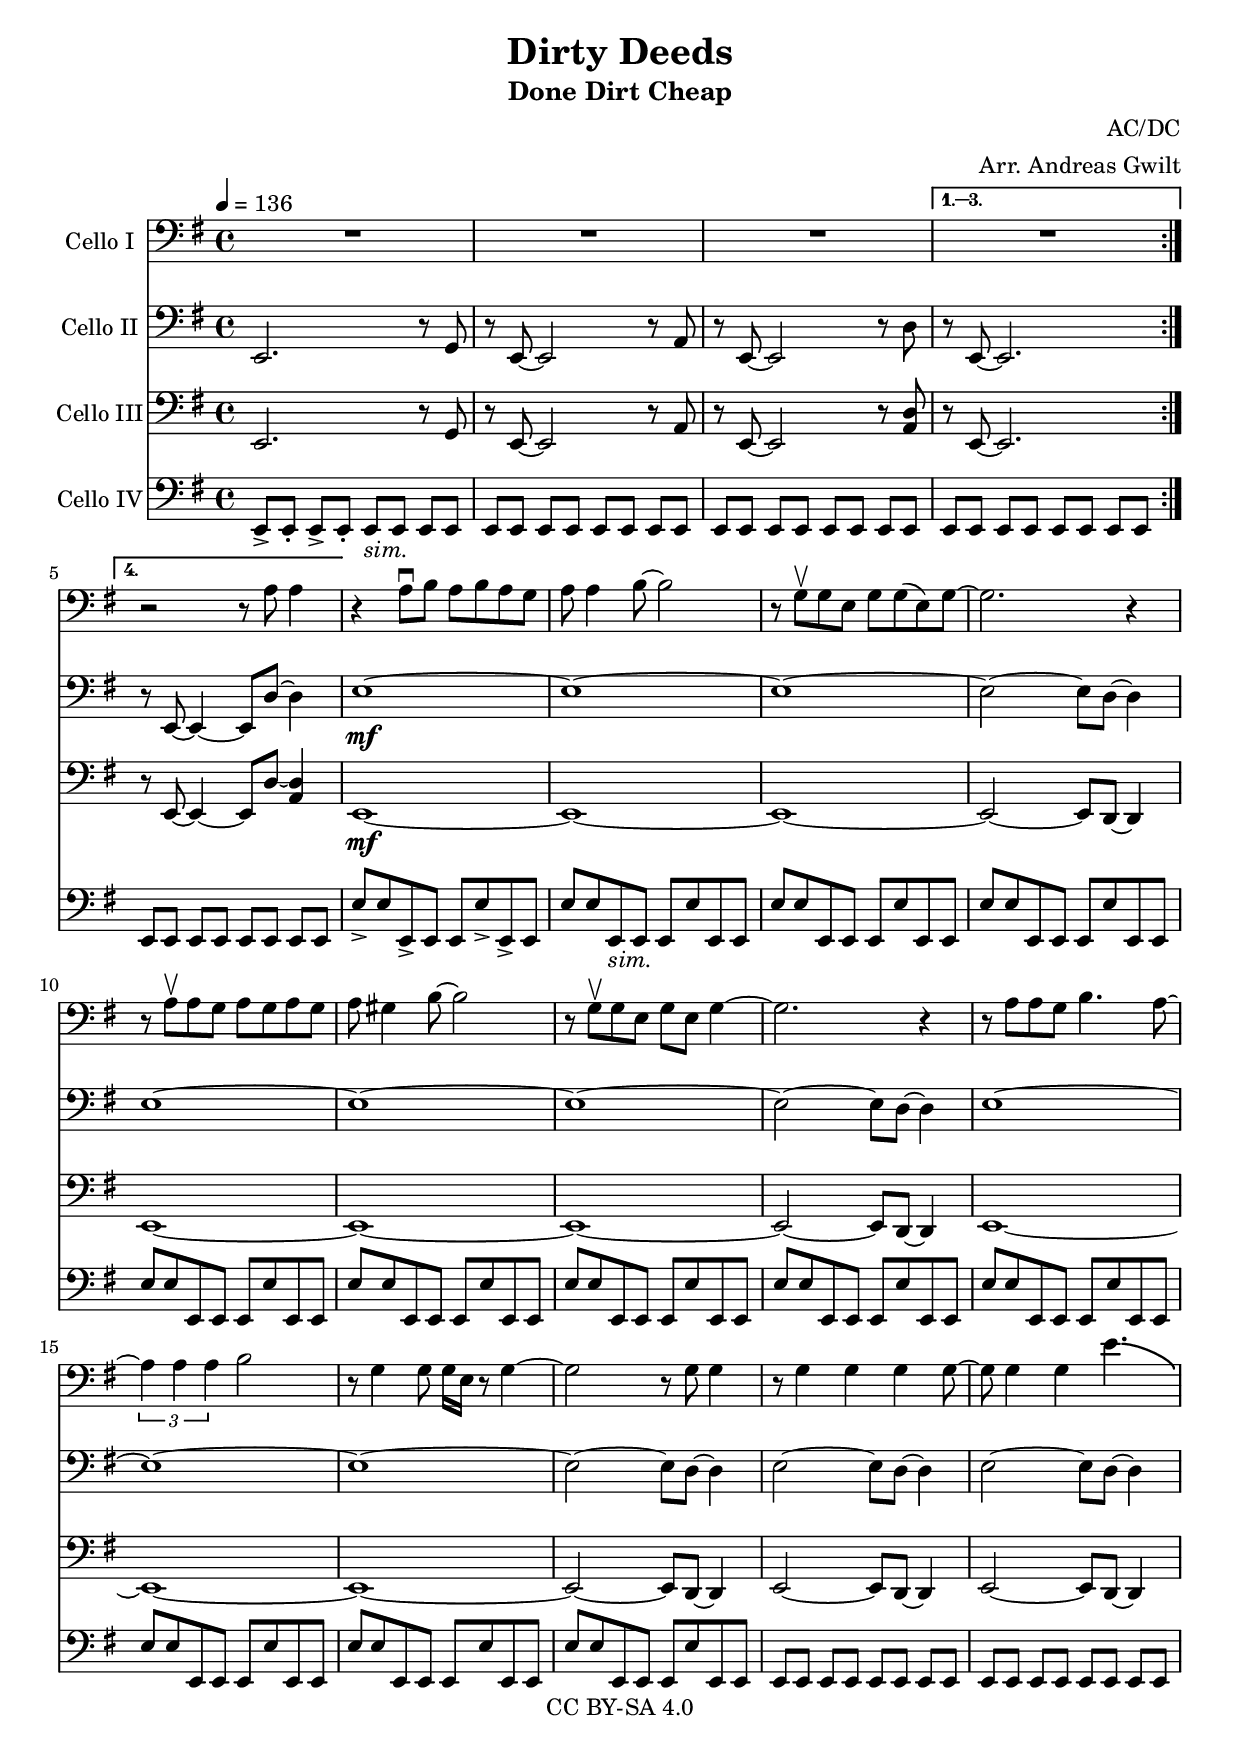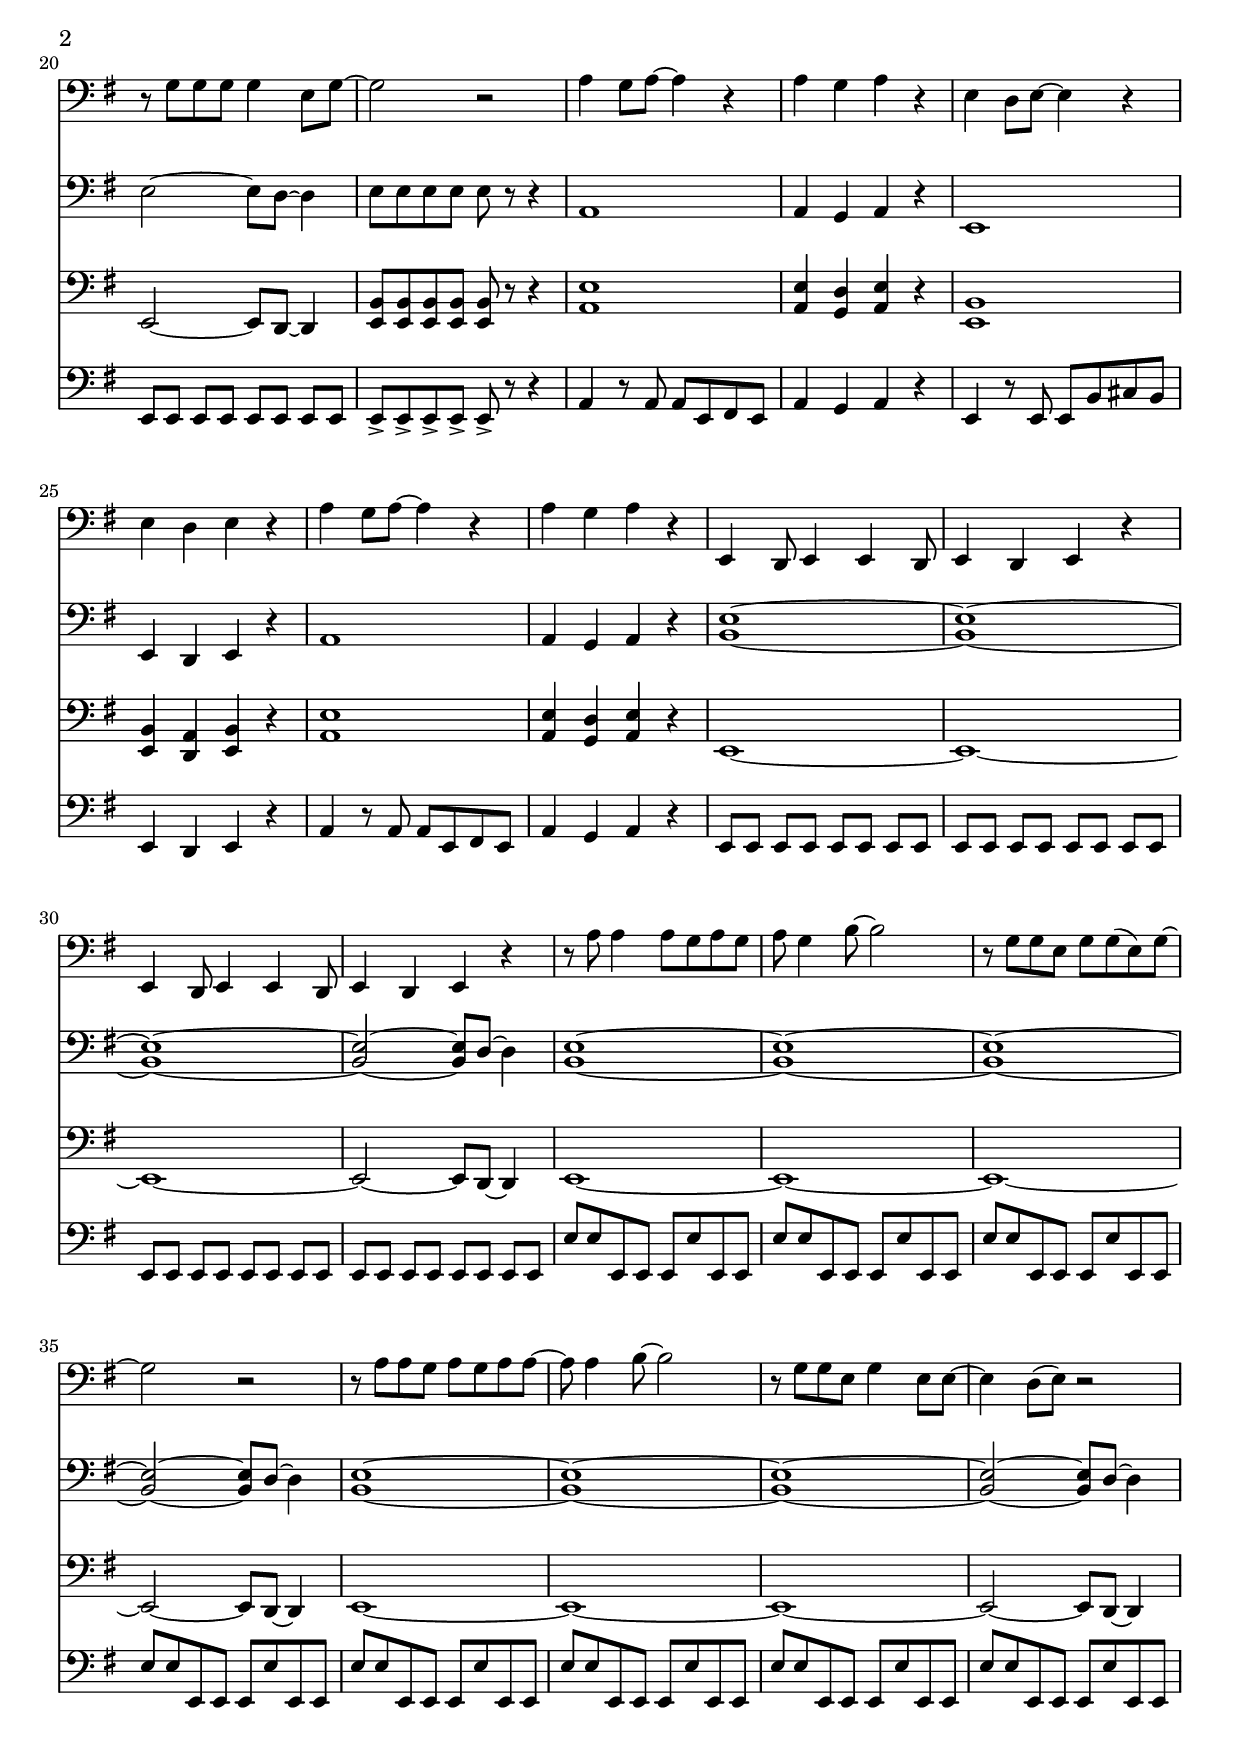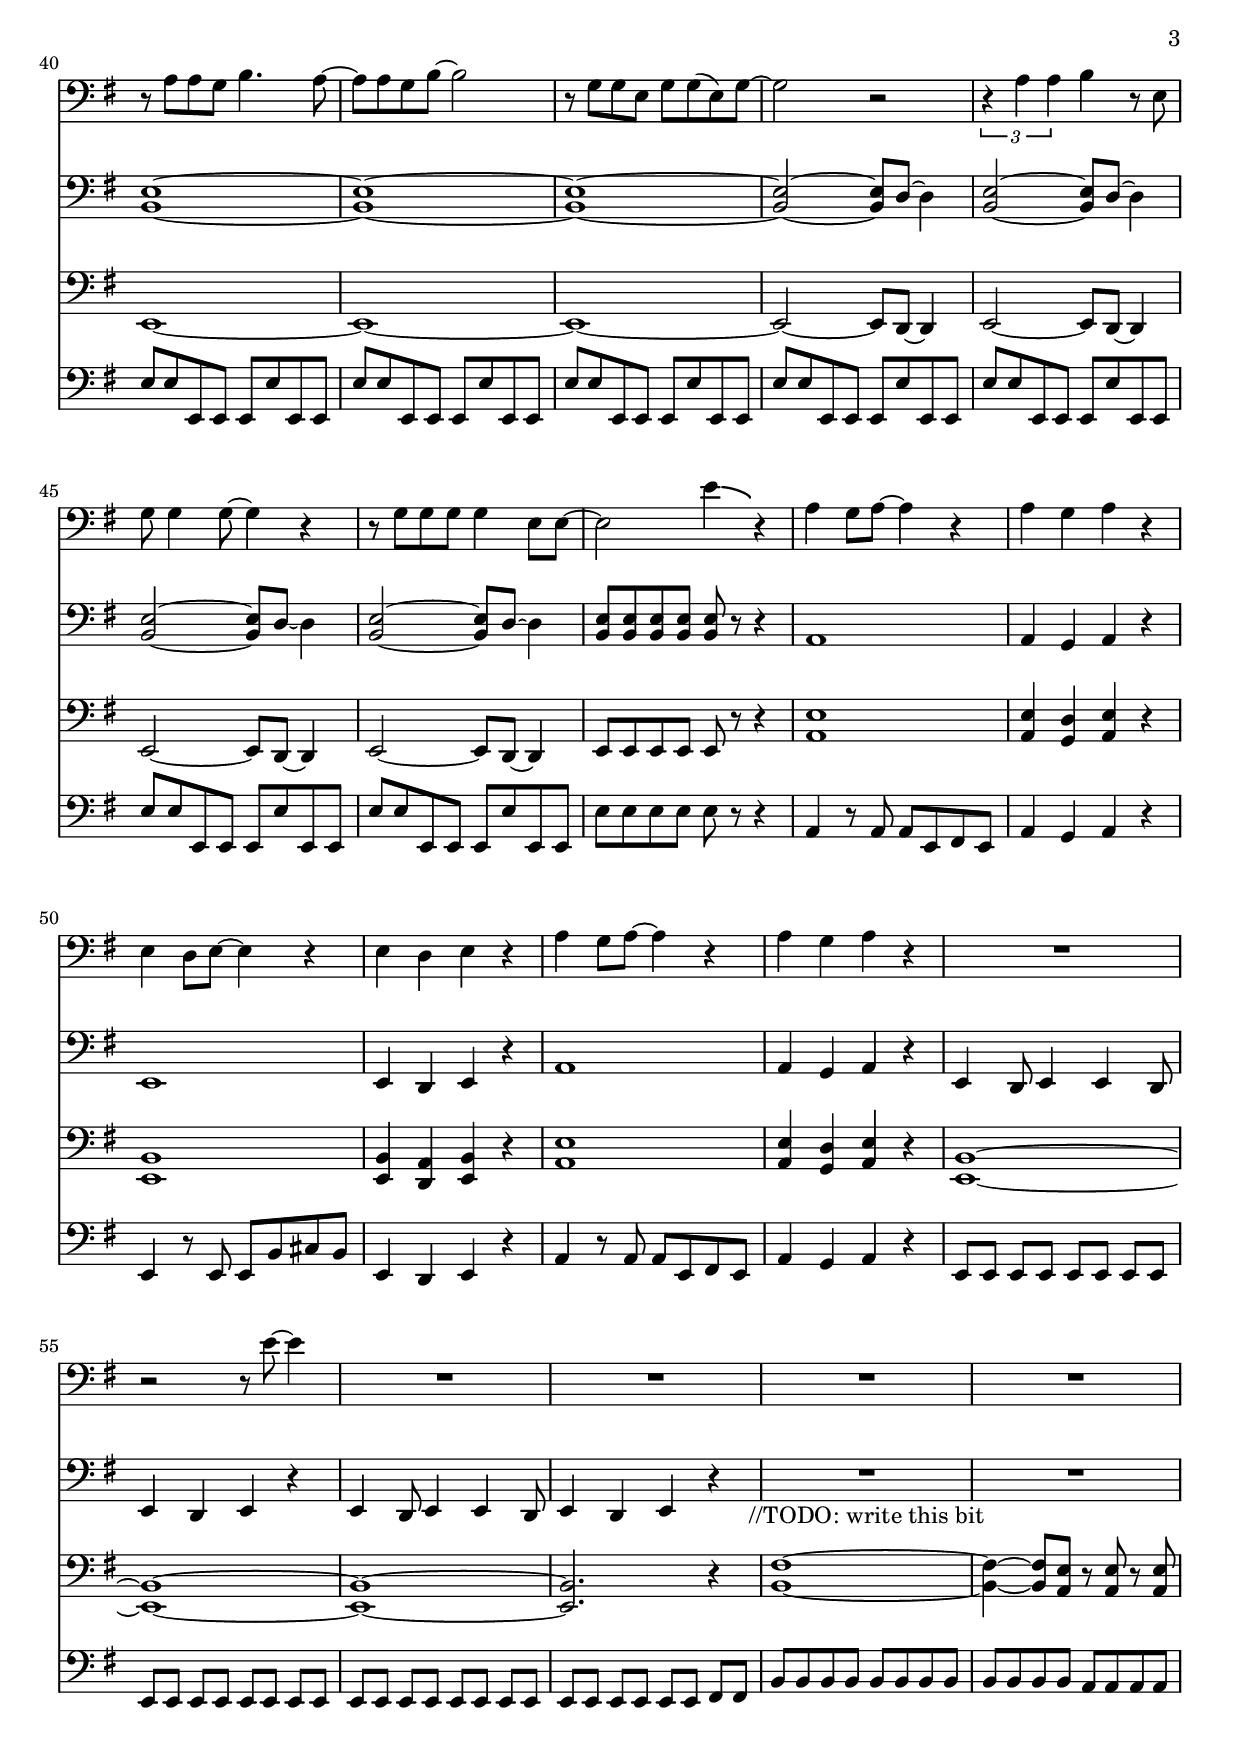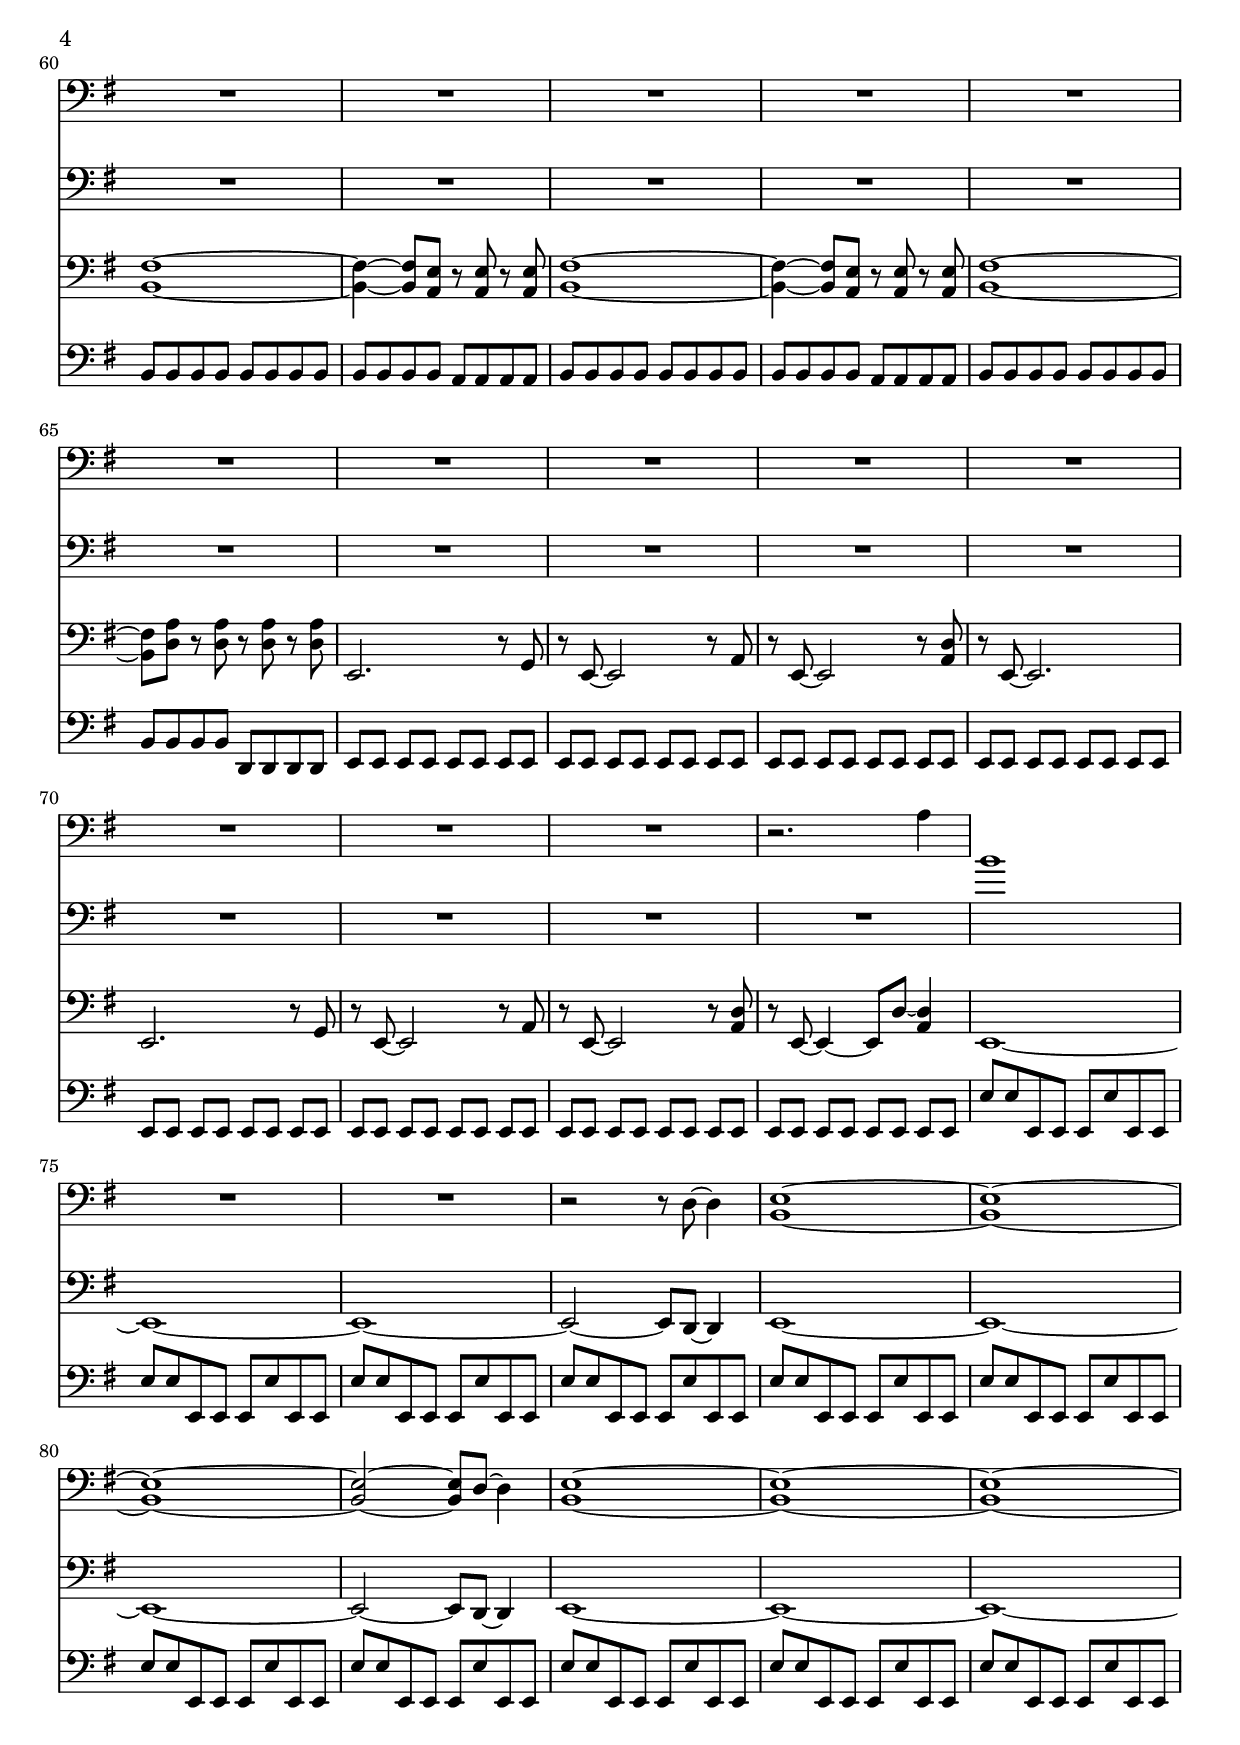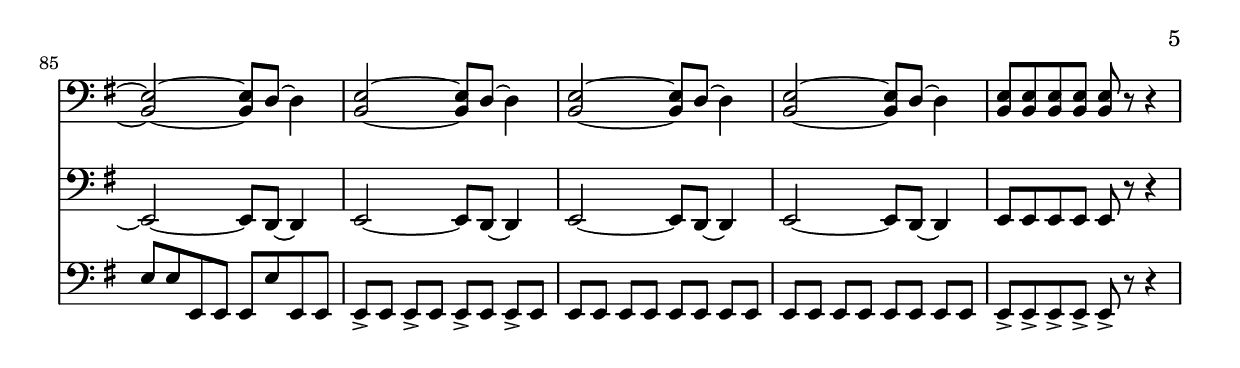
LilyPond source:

\version "2.18.2"

\header {
  title = "Dirty Deeds"
  subtitle = "Done Dirt Cheap"
  composer = "AC/DC"
  arranger = "Arr. Andreas Gwilt"
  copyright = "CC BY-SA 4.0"
}

\paper {
  #(set-paper-size "a4")
}

global = {
  \key e \minor
  \time 4/4
  \tempo 4=136
  \set Score.markFormatter = #format-mark-box-alphabet
}

bassbar = { \relative e, { e8[ e] e[ e] e[ e] e[ e] } }
bassbartwo = { \relative e { e8 e e, e e e' e, e } }
startriff = { e,2. r8 g | r8 e~ e2 r8 a | r8 e~ e2 r8 d' | r8 e,~ e2. } % TODO: chop
VcTwoVerseAccomp = { <b e>1~ | <b e>~ | <b e>1~ | <b e>2~ <b e>8 d~ d4 }
VcThreeVerseAccomp = { e1~ | e~ | e~ | e2~ e8 d~ d4 | }
SoloAccompOne = { \relative b, { <b fis'>1~ | <b fis'>4~ <b fis'>8 <a e'>8 r <a e'> r <a e'>8 | } }
SoloAccompTwo = { e,2. r8 g | r8 e~ e2 r8 a | r8 e~ e2 r8 <a d> r8 e~ e2. }
SoloBassOne = { b8 b b b b b b b | b b b b a a a a | }

scoreACelloI = \relative c {
  \global
  \repeat volta 4 { R1 | R1 | R1 | }
  \alternative { {R1} {r2 r8 a' a4} }
  % verse 1
  r4 a8\downbow b a b a g | a a4 b8~ b2 | r8 g\upbow g e g g( e) g~ | g2. r4 |
  r8 a\upbow a g a g a g | a gis4 b8~ b2 | r8 g\upbow g e g e g4~ | g2. r4 |
  r8 a a g b4. a8~ | \times 2/3 {a4 a a}  b2 | r8 g4 g8 g16 e r8 g4~ | g2 r8 g g4 |
  r8 g4 g g g8~ | g g4 g e'4.-\bendAfter #-4.75 |
  r8 g, g g g4 e8 g~ | g2 r2 |
  % refrain
  a4 g8 a~ a4 r | a4 g a r | e4 d8 e~ e4 r | e4 d e r | a4 g8 a~ a4 r | a4 g a r |
  e,4 d8 e4 e d8 | e4 d e r | e4 d8 e4 e d8 | e4 d e r |
  % verse 2
  r8 a' a4 a8 g a g | a g4 b8~ b2 | r8 g g e g g( e) g~ | g2 r2 |
  r8 a a g a g a a~ | a a4 b8~ b2 | r8 g g e g4 e8 e~ | e4 d8( e) r2 |
  r8 a a g b4. a8~ | a a g b~ b2 | r8 g g e g g( e) g~ | g2 r2 |
  \times 2/3 {r4 a a} b4 r8 e,8 | g g4 g8~ g4 r4 | r8 g g g g4 e8 e~ | e2 e'4\bendAfter #-2 r4 |
  % refrain
  a,4 g8 a~ a4 r | a4 g a r | e4 d8 e~ e4 r | e4 d e r | a4 g8 a~ a4 r | a4 g a r |
  R1 | r2 r8 e'8~ e4 | R1 | R1 | % make bendy; it's more of a sort of squeak. gliss. up and down
  % solo
  \repeat unfold 8 { R1 }
  R1 | R1 | R1 | R1 | R1 | R1 | R1 | r2. a,4 |
  % verse 3

}

scoreACelloII = \relative c {
  \global
  \repeat volta 4 { e,2. r8 g | r8 e~ e2 r8 a | r8 e~ e2 r8 d' }
  \alternative { {r8 e,~ e2.} {r8 e~ e4~ e8 d'8~ d4}}
  e1~\mf | e~ | e~ | e2~ e8 d~ d4 |
  \VcThreeVerseAccomp
  \VcThreeVerseAccomp
  e2~ e8 d~ d4 | e2~ e8 d~ d4 | e2~ e8 d~ d4 | e8 e e e e r8 r4 |
  % refrain
  a,1 | a4 g a r | e1 | e4 d e r | a1 | a4 g a r |
  \VcTwoVerseAccomp
  % verse 2
  \VcTwoVerseAccomp
  \VcTwoVerseAccomp
  \VcTwoVerseAccomp
  <e b>2~ <e b>8 d~ d4 | <e b>2~ <e b>8 d~ d4 |
  <e b>2~ <e b>8 d~ d4 | <e b>8 <e b> <e b> <e b> <e b> r8 r4 | %chop here
  % refrain
  a,1 | a4 g a r | e1 | e4 d e r | a1 | a4 g a r |
  e4 d8 e4 e d8 | e4 d e r | e4 d8 e4 e d8 | e4 d e r |
  % solo
  R1_"//TODO: write this bit" R1 R1 R1 R1 R1 R1 R1
  R1 R1 R1 R1 R1 R1 R1 R1
  % verse 3
  b'''1 | R1 | R1 | r2 r8 d,,~ d4 |
  \VcTwoVerseAccomp
  \VcTwoVerseAccomp
  <e b>2~ <e b>8 d~ d4 | <e b>2~ <e b>8 d~ d4 |
  <e b>2~ <e b>8 d~ d4 | <e b>8 <e b> <e b> <e b> <e b> r8 r4 | %chop here
}

scoreACelloIII = \relative c {
  \global
  \repeat volta 4 { e,2. r8 g | r8 e~ e2 r8 a | r8 e~ e2 r8 <a d> }
  \alternative { {r8 e~ e2.} {r8 e~ e4~ e8 d'8~ <a d>4}}
  e1~\mf | e~ | e~ | e2~ e8 d~ d4 |
  \VcThreeVerseAccomp
  \VcThreeVerseAccomp
  e2~ e8 d~ d4 | e2~ e8 d~ d4 | e2~ e8 d~ d4 | <e b'>8 <e b'> <e b'> <e b'> <e b'> r8 r4 | %chop here
  % refrain
  <a e'>1 | <a e'>4 <g d'> <a e'> r | <e b'>1 | <e b'>4 <d a'> <e b'> r | <a e'>1 | <a e'>4 <g d'> <a e'> r |
  \VcThreeVerseAccomp
  % verse 2
  \VcThreeVerseAccomp
  \VcThreeVerseAccomp
  \VcThreeVerseAccomp
  e2~ e8 d~ d4 | e2~ e8 d~ d4 | e2~ e8 d~ d4 | e8 e e e e r8 r4 | %chop here
  % refrain
  <a e'>1 | <a e'>4 <g d'> <a e'> r | <e b'>1 | <e b'>4 <d a'> <e b'> r | <a e'>1 | <a e'>4 <g d'> <a e'> r |
  <e b'>1~ | <e b'>~ | <e b'>~ | <e b'>2. r4 | % chop
  %solo
  \SoloAccompOne \SoloAccompOne \SoloAccompOne | <b' fis'>1~ | <b fis'>8 <d a'>8 r <d a'> r <d a'> r <d a'>8 |
  e,2. r8 g | r8 e~ e2 r8 a | r8 e~ e2 r8 <a d> r8 e~ e2. |
  e2. r8 g | r8 e~ e2 r8 a | r8 e~ e2 r8 <a d> r8 e~ e4~ e8 d'8~ <a d>4 |
  % verse 3
  \VcThreeVerseAccomp
  \VcThreeVerseAccomp
  \VcThreeVerseAccomp
  e2~ e8 d~ d4 | e2~ e8 d~ d4 | e2~ e8 d~ d4 | e8 e e e e r8 r4 | %chop here
}

scoreACelloIV = \relative c {
  \global
  \repeat volta 4 { e,8->[ e-.] e->[ e-.] e_\markup {\italic "sim."}[ e] e[ e] | \bassbar | \bassbar |}
  \alternative { {\bassbar} {\bassbar} }
  e'8-> e e,-> e e e'-> e,-> e | e'8 e e,_\markup {\italic "sim."} e e e' e, e | \bassbartwo | \bassbartwo |
  \bassbartwo | \bassbartwo | \bassbartwo | \bassbartwo |
  \bassbartwo | \bassbartwo | \bassbartwo | \bassbartwo |
  \bassbar | \bassbar | \bassbar | e8-> e-> e-> e-> e-> r8 r4 | %chop instead of r4 here
  % refrain
  a4 r8 a a e fis e | a4 g a r | e4 r8 e e b' cis b | e,4 d e r | a4 r8 a a e fis e | a4 g a r |
  \bassbar | \bassbar | \bassbar | \bassbar |
  % verse 2
  \bassbartwo | \bassbartwo | \bassbartwo | \bassbartwo |
  \bassbartwo | \bassbartwo | \bassbartwo | \bassbartwo |
  \bassbartwo | \bassbartwo | \bassbartwo | \bassbartwo |
  \bassbartwo | \bassbartwo | \bassbartwo | e'8 e e e e r8 r4 |
  % refrain
  a,4 r8 a a e fis e | a4 g a r | e4 r8 e e b' cis b | e,4 d e r | a4 r8 a a e fis e | a4 g a r |
  \bassbar | \bassbar | \bassbar | e8[ e] e[ e] e[ e] fis[ fis] |
  % solo
  \SoloBassOne | \SoloBassOne | \SoloBassOne | b8 b b b b b b b | b b b b d, d d d |
  \repeat unfold 8 { \bassbar }
  % verse 3
  \bassbartwo | \bassbartwo | \bassbartwo | \bassbartwo |
  \bassbartwo | \bassbartwo | \bassbartwo | \bassbartwo |
  \bassbartwo | \bassbartwo | \bassbartwo | \bassbartwo |
  e8->[ e] e->[ e] e8->[ e] e->[ e] | \bassbar | \bassbar | e8-> e-> e-> e-> e-> r8 r4 |
  % refrain
}

scoreACelloIPart = \new Staff \with {
  instrumentName = "Cello I"
  midiInstrument = "violin"
} { \clef bass \scoreACelloI }

scoreACelloIIPart = \new Staff \with {
  instrumentName = "Cello II"
  midiInstrument = "overdriven guitar"
} { \clef bass \scoreACelloII }

scoreACelloIIIPart = \new Staff \with {
  instrumentName = "Cello III"
  midiInstrument = "overdriven guitar"
} { \clef bass \scoreACelloIII }

scoreACelloIVPart = \new Staff \with {
  instrumentName = "Cello IV"
  midiInstrument = "electric bass (finger)"
} { \clef bass \scoreACelloIV }

\score {
  <<
    \scoreACelloIPart
    \scoreACelloIIPart
    \scoreACelloIIIPart
    \scoreACelloIVPart
  >>
  \layout { }
  \midi { }
}
